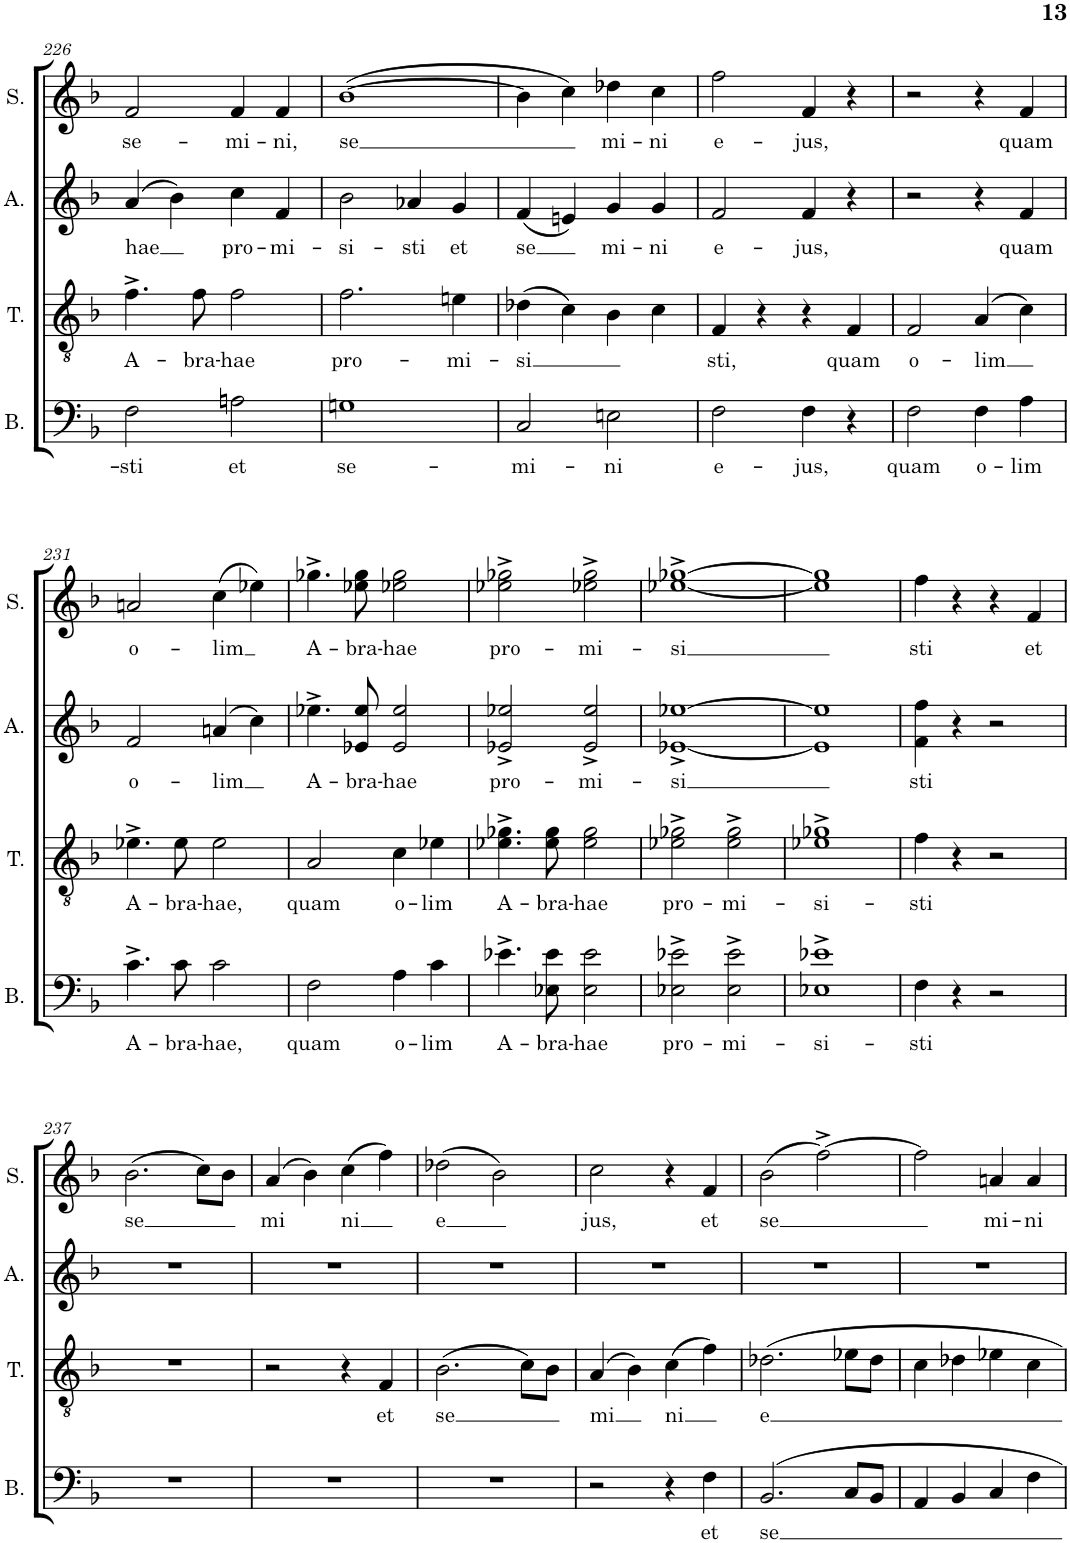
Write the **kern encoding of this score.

**kern	**text	**kern	**text	**kern	**text	**kern	**text
*part4	*part4	*part3	*part3	*part2	*part2	*part1	*part1
*staff4	*staff4	*staff3	*staff3	*staff2	*staff2	*staff1	*staff1
*I"Bass	*	*I"Tenor	*	*I"Alto	*	*I"Soprano	*
*I'B.	*	*I'T.	*	*I'A.	*	*I'S.	*
!!LO:PB:g=z
*clefF4	*	*clefGv2	*	*clefG2	*	*clefG2	*
*k[b-]	*	*k[b-]	*	*k[b-]	*	*k[b-]	*
*M2/2	*	*M2/2	*	*M2/2	*	*M2/2	*
*met(c|)	*	*met(c|)	*	*met(c|)	*	*met(c|)	*
=226	=226	=226	=226	=226	=226	=226	=226
!	!LO:LY:b	!	!LO:LY:b	!	!LO:LY:b	!	!LO:LY:b
2F\	-sti	4.f^\	A-	(4a/	hae	2f/	se-
.	.	.	.	4b-\)	.	.	.
!	!	!	!LO:LY:b	!	!	!	!
.	.	8f\	-bra-	.	.	.	.
!	!LO:LY:b	!	!LO:LY:b	!	!LO:LY:b	!	!LO:LY:b
2An\	et	2f\	-hae	4cc\	pro-	4f/	-mi-
!	!	!	!	!	!LO:LY:b	!	!LO:LY:b
.	.	.	.	4f/	-mi-	4f/	-ni,
=227	=227	=227	=227	=227	=227	=227	=227
!	!LO:LY:b	!	!LO:LY:b	!	!LO:LY:b	!	!LO:LY:b
1Gn	se-	2.f\	pro-	2b-\	-si-	([1b-	se
!	!	!	!	!	!LO:LY:b	!	!
.	.	.	.	4a-X/	-sti	.	.
!	!	!	!LO:LY:b	!	!LO:LY:b	!	!
.	.	4en\	-mi-	4g/	et	.	.
=228	=228	=228	=228	=228	=228	=228	=228
!	!LO:LY:b	!	!LO:LY:b	!	!LO:LY:b	!	!
2C/	-mi-	(4d-X\	-si	(4f/	se	4b-\]	.
.	.	4c\)	.	4en/)	.	4cc\)	.
!	!LO:LY:b	!	!	!	!LO:LY:b	!	!LO:LY:b
2En\	-ni	4B-\	.	4g/	mi-	4dd-X\	mi-
!	!	!	!	!	!LO:LY:b	!	!LO:LY:b
.	.	4c\	.	4g/	-ni	4cc\	-ni
=229	=229	=229	=229	=229	=229	=229	=229
!	!LO:LY:b	!	!LO:LY:b	!	!LO:LY:b	!	!LO:LY:b
2F\	e-	4F/	sti,	2f/	e-	2ff\	e-
.	.	4r	.	.	.	.	.
!	!LO:LY:b	!	!	!	!LO:LY:b	!	!LO:LY:b
4F\	-jus,	4r	.	4f/	-jus,	4f/	-jus,
!	!	!	!LO:LY:b	!	!	!	!
4r	.	4F/	quam	4r	.	4r	.
=230	=230	=230	=230	=230	=230	=230	=230
!	!LO:LY:b	!	!LO:LY:b	!	!	!	!
2F\	quam	2F/	o-	2r	.	2r	.
!	!LO:LY:b	!	!LO:LY:b	!	!	!	!
4F\	o-	(4A/	-lim	4r	.	4r	.
!	!LO:LY:b	!	!	!	!LO:LY:b	!	!LO:LY:b
4A\	-lim	4c\)	.	4f/	quam	4f/	quam
!!LO:LB:g=z
=231	=231	=231	=231	=231	=231	=231	=231
!	!LO:LY:b	!	!LO:LY:b	!	!LO:LY:b	!	!LO:LY:b
4.c^\	A-	4.e-X^\	A-	2f/	o-	2an/	o-
!	!LO:LY:b	!	!LO:LY:b	!	!	!	!
8c\	-bra-	8e-\	-bra-	.	.	.	.
!	!LO:LY:b	!	!LO:LY:b	!	!LO:LY:b	!	!LO:LY:b
2c\	-hae,	2e-\	-hae,	(4an/	-lim	(4cc\	-lim
.	.	.	.	4cc\)	.	4ee-X\)	.
=232	=232	=232	=232	=232	=232	=232	=232
!	!LO:LY:b	!	!LO:LY:b	!	!LO:LY:b	!	!LO:LY:b
2F\	quam	2A/	quam	4.ee-X^\	A-	4.gg-X^\	A-
!	!	!	!	!	!LO:LY:b	!	!LO:LY:b
.	.	.	.	8e-X/ 8ee-/	-bra-	8ee-X\ 8gg-\	-bra-
!	!LO:LY:b	!	!LO:LY:b	!	!LO:LY:b	!	!LO:LY:b
4A\	o-	4c\	o-	2e-/ 2ee-/	-hae	2ee-X\ 2gg-\	-hae
!	!LO:LY:b	!	!LO:LY:b	!	!	!	!
4c\	-lim	4e-X\	-lim	.	.	.	.
=233	=233	=233	=233	=233	=233	=233	=233
!	!LO:LY:b	!	!LO:LY:b	!	!LO:LY:b	!	!LO:LY:b
4.e-X^\	A-	4.e-X\^ 4.g-X\^	A-	2e-X/^ 2ee-X/^	pro-	2ee-X\^ 2gg-X\^	pro-
!	!LO:LY:b	!	!LO:LY:b	!	!	!	!
8E-X\ 8e-\	-bra-	8e-\ 8g-\	-bra-	.	.	.	.
!	!LO:LY:b	!	!LO:LY:b	!	!LO:LY:b	!	!LO:LY:b
2E-\ 2e-\	-hae	2e-\ 2g-\	-hae	2e-/^ 2ee-/^	-mi-	2ee-X\^ 2gg-\^	-mi-
=234	=234	=234	=234	=234	=234	=234	=234
!	!LO:LY:b	!	!LO:LY:b	!	!LO:LY:b	!	!LO:LY:b
2E-X\^ 2e-X\^	pro-	2e-X\^ 2g-X\^	pro-	[1e-X^ [1ee-X^	-si	[1ee-X^ [1gg-X^	-si
!	!LO:LY:b	!	!LO:LY:b	!	!	!	!
2E-\^ 2e-\^	-mi-	2e-\^ 2g-\^	-mi-	.	.	.	.
=235	=235	=235	=235	=235	=235	=235	=235
!	!LO:LY:b	!	!LO:LY:b	!	!	!	!
1E-X^ 1e-X^	-si-	1e-X^ 1g-X^	-si-	1e-] 1ee-]	.	1ee-] 1gg-]	.
=236	=236	=236	=236	=236	=236	=236	=236
!	!LO:LY:b	!	!LO:LY:b	!	!LO:LY:b	!	!LO:LY:b
4F\	-sti	4f\	-sti	4f\ 4ff\	sti	4ff\	sti
4r	.	4r	.	4r	.	4r	.
2r	.	2r	.	2r	.	4r	.
!	!	!	!	!	!	!	!LO:LY:b
.	.	.	.	.	.	4f/	et
!!LO:LB:g=z
=237	=237	=237	=237	=237	=237	=237	=237
!	!	!	!	!	!	!	!LO:LY:b
1r	.	1r	.	1r	.	(2.b-\	se
.	.	.	.	.	.	8cc\L)	.
.	.	.	.	.	.	8b-\J	.
=238	=238	=238	=238	=238	=238	=238	=238
!	!	!	!	!	!	!	!LO:LY:b
1r	.	2r	.	1r	.	(4a/	mi
.	.	.	.	.	.	4b-\)	.
!	!	!	!	!	!	!	!LO:LY:b
.	.	4r	.	.	.	(4cc\	ni
!	!	!	!LO:LY:b	!	!	!	!
.	.	4F/	et	.	.	4ff\)	.
=239	=239	=239	=239	=239	=239	=239	=239
!	!	!	!LO:LY:b	!	!	!	!LO:LY:b
1r	.	(2.B-\	se	1r	.	(2dd-X\	-e
.	.	.	.	.	.	2b-\)	.
.	.	8c\L)	.	.	.	.	.
.	.	8B-\J	.	.	.	.	.
=240	=240	=240	=240	=240	=240	=240	=240
!	!	!	!LO:LY:b	!	!	!	!LO:LY:b
2r	.	(4A/	-mi	1r	.	2cc\	jus,
.	.	4B-\)	.	.	.	.	.
!	!	!	!LO:LY:b	!	!	!	!
4r	.	(4c\	ni	.	.	4r	.
!	!LO:LY:b	!	!	!	!	!	!LO:LY:b
4F\	et	4f\)	.	.	.	4f/	et
=241	=241	=241	=241	=241	=241	=241	=241
!	!LO:LY:b	!	!LO:LY:b	!	!	!	!LO:LY:b
2.BB-/	se	2.d-X\	e	1r	.	(2b-\	se
.	.	.	.	.	.	[2ff^\)	.
8C/L	.	8e-X\L	.	.	.	.	.
8BB-/J	.	8d-\J	.	.	.	.	.
=242	=242	=242	=242	=242	=242	=242	=242
4AA/	.	4c\	.	1r	.	2ff\]	.
4BB-/	.	4d-X\	.	.	.	.	.
!	!	!	!	!	!	!	!LO:LY:b
4C/	.	4e-X\	.	.	.	4an/	mi-
!	!	!	!	!	!	!	!LO:LY:b
4F\	.	4c\	.	.	.	4a/	-ni
=	=	=	=	=	=	=	=
*-	*-	*-	*-	*-	*-	*-	*-
